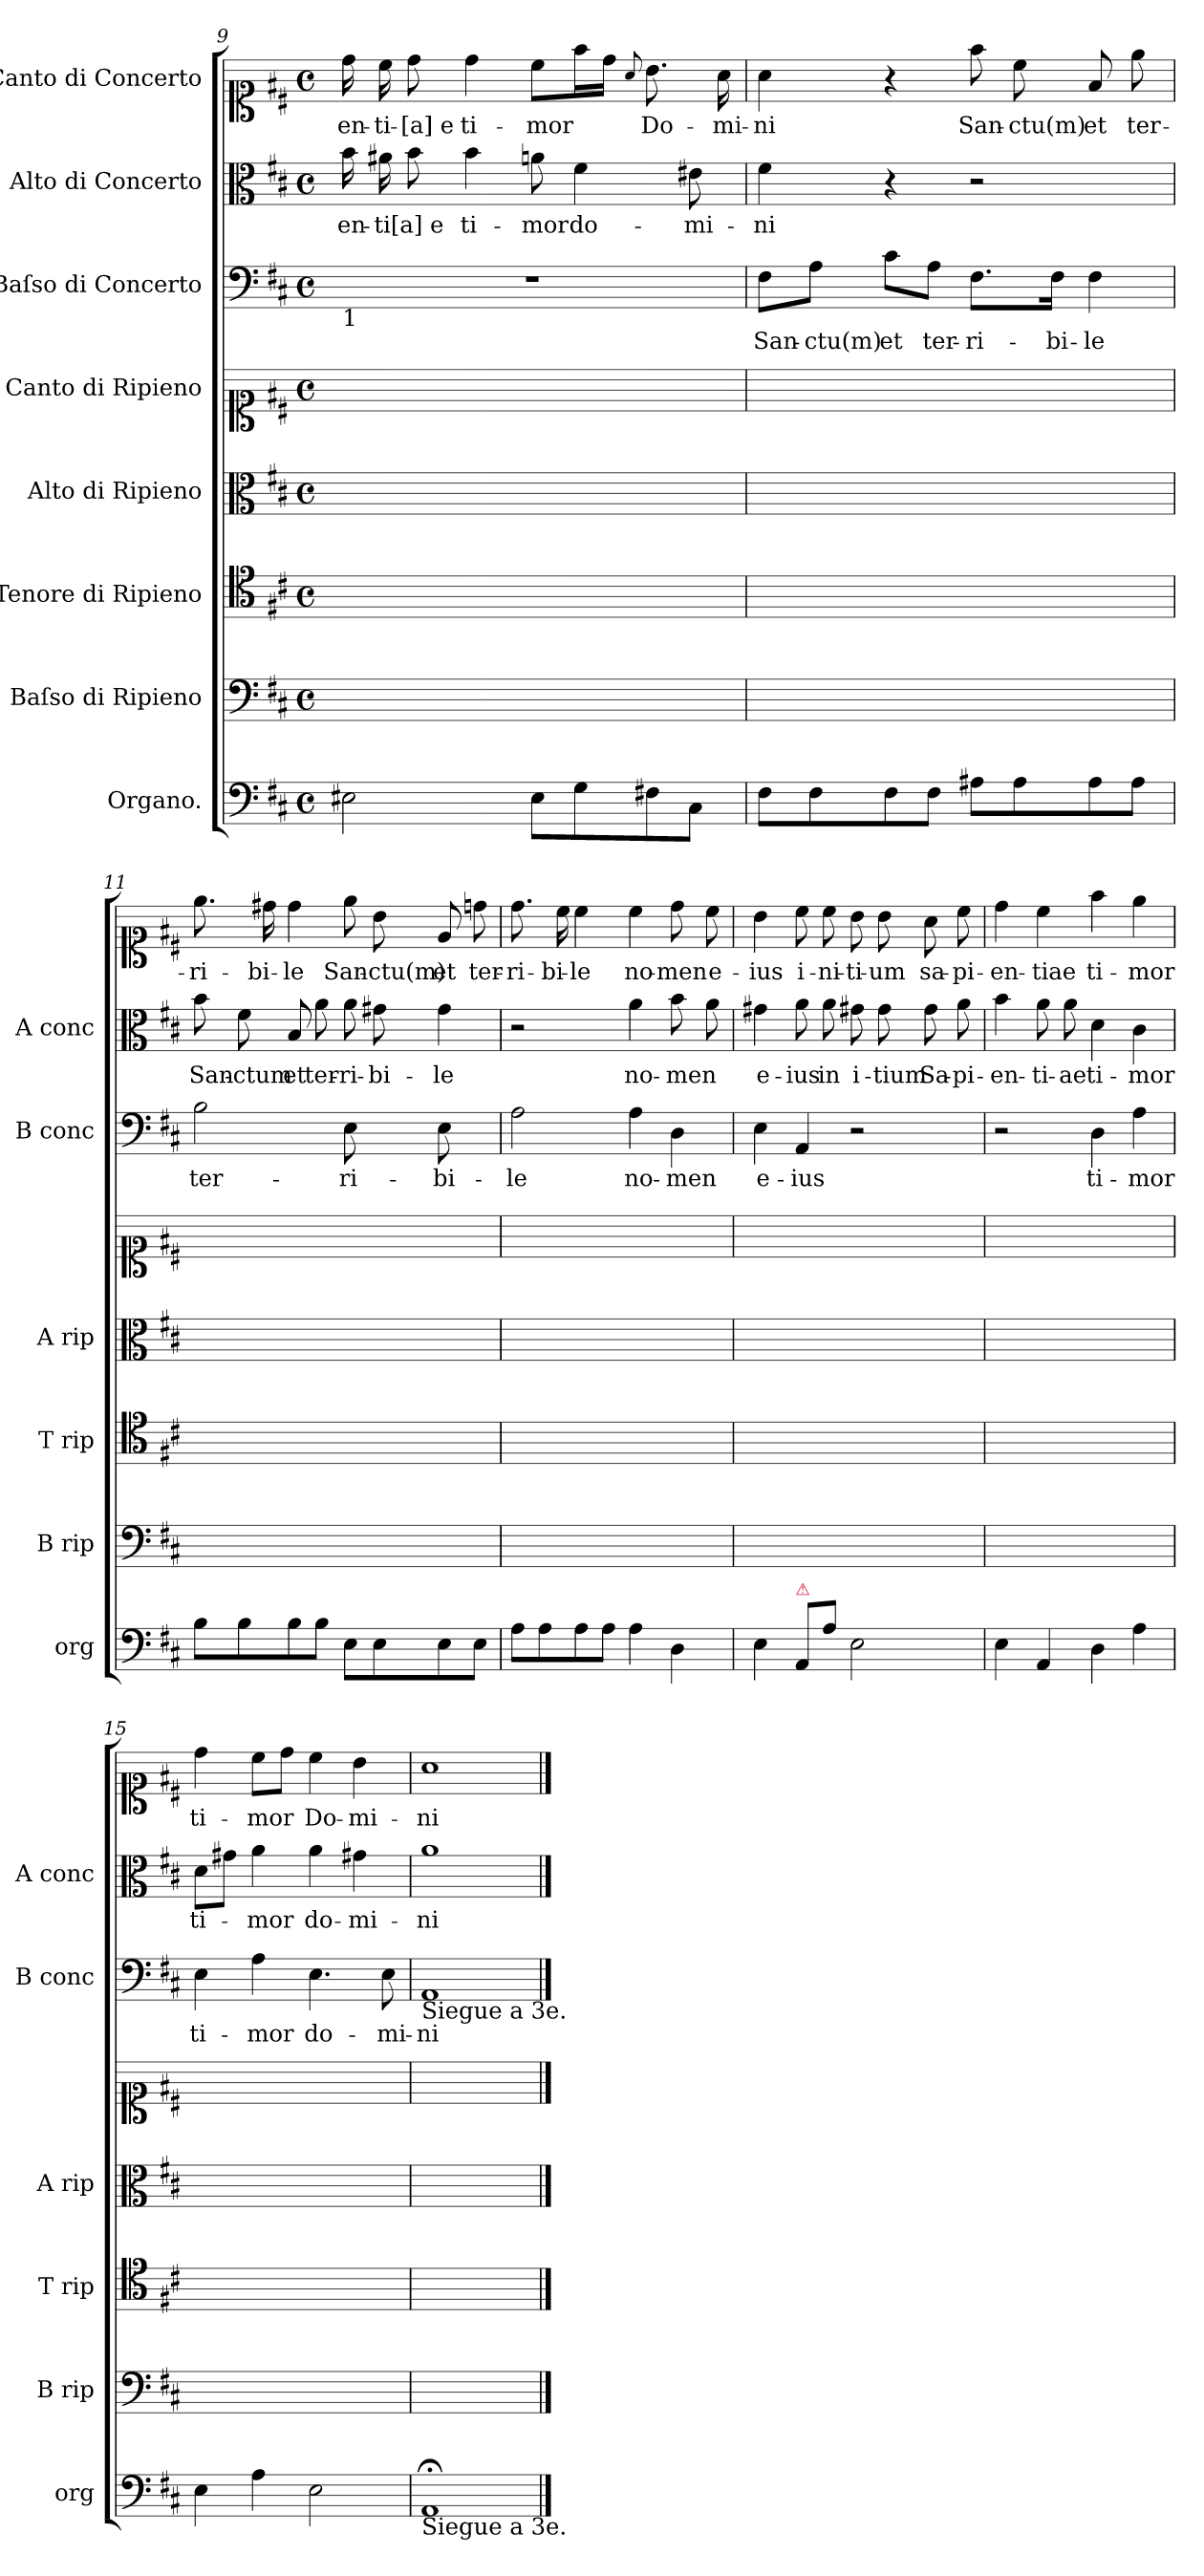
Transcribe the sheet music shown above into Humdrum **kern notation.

**kern	**kern	**kern	**kern	**kern	**kern	**text	**kern	**text	**kern	**text
*part8	*part7	*part6	*part5	*part4	*part3	*part3	*part2	*part2	*part1	*part1
*staff8	*staff7	*staff6	*staff5	*staff4	*staff3	*staff3	*staff2	*staff2	*staff1	*staff1
*I"Organo.	*I"Baſso di Ripieno	*I"Tenore di Ripieno	*I"Alto di Ripieno	*I"Canto di Ripieno	*I"Baſso di Concerto	*	*I"Alto di Concerto	*	*I"Canto di Concerto	*
*I'org	*I'B rip	*I'T rip	*I'A rip	*	*I'B conc	*	*I'A conc	*	*	*
*clefF4	*clefF4	*clefC4	*clefC3	*clefC1	*clefF4	*	*clefC3	*	*clefC1	*
*k[f#c#]	*k[f#c#]	*k[f#c#]	*k[f#c#]	*k[f#c#]	*k[f#c#]	*	*k[f#c#]	*	*k[f#c#]	*
*M4/4	*M4/4	*M4/4	*M4/4	*M4/4	*M4/4	*	*M4/4	*	*M4/4	*
*met(c)	*met(c)	*met(c)	*met(c)	*met(c)	*met(c)	*	*met(c)	*	*met(c)	*
=9	=9	=9	=9	=9	=9	=9	=9	=9	=9	=9
!	!	!	!	!	!LO:TX:b:t=1	!	!	!	!	!
2E#X\	1ryy	1ryy	1ryy	1ryy	1r	.	16b\	-en-	16dd\	-en-
.	.	.	.	.	.	.	16a#X\	-ti[a]e	16cc#\	-ti-
.	.	.	.	.	.	.	8b\	.	8dd\	-[a]e
.	.	.	.	.	.	.	4b\	ti-	4dd\	ti-
8E#\L	.	.	.	.	.	.	8an\	-mor	8cc#\L	-mor
8G\	.	.	.	.	.	.	4f#\	do-	16ff#\L	.
.	.	.	.	.	.	.	.	.	16dd\JJ	.
.	.	.	.	.	.	.	.	.	8qqa/	.
8F#X\	.	.	.	.	.	.	.	.	8.b\	Do-
8C#\J	.	.	.	.	.	.	8e#X\	-mi-	.	.
.	.	.	.	.	.	.	.	.	16a\	-mi-
=10	=10	=10	=10	=10	=10	=10	=10	=10	=10	=10
8F#\L	1ryy	1ryy	1ryy	1ryy	8F#\L	San-	4f#\	-ni	4a\	-ni
8F#\	.	.	.	.	8A\J	-ctu(m)	.	.	.	.
8F#\	.	.	.	.	8c#\L	et	4r	.	4r	.
8F#\J	.	.	.	.	8A\J	ter-	.	.	.	.
8A#X\L	.	.	.	.	8.F#\L	-ri-	2r	.	8ff#\	San-
8A#\	.	.	.	.	.	.	.	.	8cc#\	-ctu(m)
.	.	.	.	.	16F#\Jk	-bi-	.	.	.	.
8A#\	.	.	.	.	4F#\	-le	.	.	8f#/	et
8A#\J	.	.	.	.	.	.	.	.	8ee\	ter-
=11	=11	=11	=11	=11	=11	=11	=11	=11	=11	=11
8B\L	1ryy	1ryy	1ryy	1ryy	2B\	ter-	8b\	San-	8.ee\	-ri-
8B\	.	.	.	.	.	.	8f#\	-ctum	.	.
.	.	.	.	.	.	.	.	.	16dd#X\	-bi-
8B\	.	.	.	.	.	.	8B/	et	4dd#\	-le
8B\J	.	.	.	.	.	.	8a\	ter-	.	.
!	!	!	!	!	!LO:N:vis=8	!	!	!	!	!
8E\L	.	.	.	.	4E\	-ri-	8a\	-ri-	8ee\	San-
8E\	.	.	.	.	.	.	8g#X\	-bi-	8b\	-ctu(m)
!	!	!	!	!	!LO:N:vis=8	!	!	!	!	!
8E\	.	.	.	.	4E\	-bi-	4g#\	-le	8e/	et
8E\J	.	.	.	.	.	.	.	.	8ddn\	ter-
=12	=12	=12	=12	=12	=12	=12	=12	=12	=12	=12
8A\L	1ryy	1ryy	1ryy	1ryy	2A\	-le	2r	.	8.dd\	-ri-
8A\	.	.	.	.	.	.	.	.	.	.
.	.	.	.	.	.	.	.	.	16cc#\	-bi-
8A\	.	.	.	.	.	.	.	.	4cc#\	-le
8A\J	.	.	.	.	.	.	.	.	.	.
4A\	.	.	.	.	4A\	no-	4a\	no-	4cc#\	no-
4D\	.	.	.	.	4D\	-men	8b\	-men	8dd\	-men
.	.	.	.	.	.	.	8a\	.	8cc#\	e-
=13	=13	=13	=13	=13	=13	=13	=13	=13	=13	=13
4E\	1ryy	1ryy	1ryy	1ryy	4E\	e-	4g#X\	e-	4b\	-ius
!LO:TX:a:color=crimson:t=⚠	!	!	!	!	!	!	!	!	!	!
8AA/L	.	.	.	.	4AA/	-ius	8a\	-ius	8cc#\	i-
8A\J	.	.	.	.	.	.	8a\	in	8cc#\	-ni-
2E\	.	.	.	.	2r	.	8g#X\	i-	8b\	-ti-
.	.	.	.	.	.	.	8g#\	-tium	8b\	-um
.	.	.	.	.	.	.	8g#\	Sa-	8a\	sa-
.	.	.	.	.	.	.	8a\	-pi-	8cc#\	-pi-
=14	=14	=14	=14	=14	=14	=14	=14	=14	=14	=14
4E\	1ryy	1ryy	1ryy	1ryy	2r	.	4b\	-en-	4dd\	-en-
4AA/	.	.	.	.	.	.	8a\	-ti-	4cc#\	-tiae
.	.	.	.	.	.	.	8a\	-ae	.	.
4D\	.	.	.	.	4D\	ti-	4d\	ti-	4ff#\	ti-
4A\	.	.	.	.	4A\	-mor	4c#\	-mor	4ee\	-mor
=15	=15	=15	=15	=15	=15	=15	=15	=15	=15	=15
4E\	1ryy	1ryy	1ryy	1ryy	4E\	ti-	8d\L	ti-	4dd\	ti-
.	.	.	.	.	.	.	8g#X\J	.	.	.
4A\	.	.	.	.	4A\	-mor	4a\	-mor	8cc#\L	-mor
.	.	.	.	.	.	.	.	.	8dd\J	.
2E\	.	.	.	.	4.E\	do-	4a\	do-	4cc#\	Do-
.	.	.	.	.	.	.	4g#X\	-mi-	4b\	-mi-
.	.	.	.	.	8E\	-mi-	.	.	.	.
=16	=16	=16	=16	=16	=16	=16	=16	=16	=16	=16
!	!	!	!	!	!LO:TX:b:t=Siegue a 3e.	!	!	!	!	!
!LO:TX:b:t=Siegue a 3e.	!	!	!	!	!	!	!	!	!	!
1AA;<	1ryy	1ryy	1ryy	1ryy	1AA	-ni	1a	-ni	1a	-ni
==	==	==	==	==	==	==	==	==	==	==
*-	*-	*-	*-	*-	*-	*-	*-	*-	*-	*-
